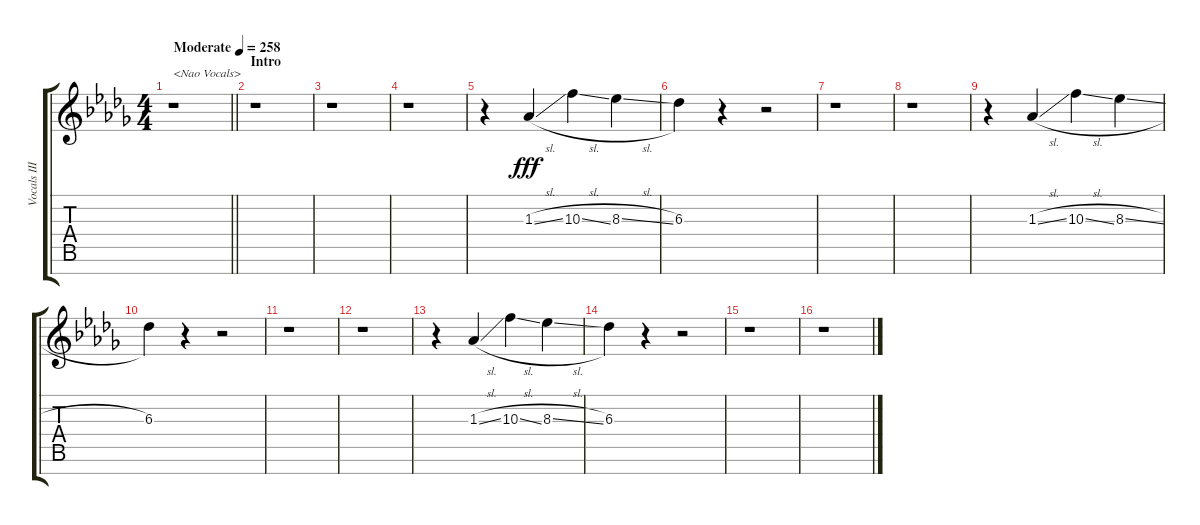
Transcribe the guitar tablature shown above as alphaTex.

\track ("Vocals III" "Vocals III") {instrument voiceoohs}
\staff {score tabs}
\tuning (E5 B4 G4 D4 A3 E3 B2) {hide}
\ts (4 4)
\tempo (258 "Moderate")
\clef g2
\barLineRight lightlight
\ks db
r.1{txt "<Nao Vocals>" dy fff instrument voiceoohs} |
\section ("" "Intro")
r.1 |
r.1 |
r.1 |
r.4 1.3{sl}.4 10.3{sl}.4 8.3{sl}.4 |
6.3.4 r.4 r.2 |
r.1 |
r.1 |
r.4 1.3{sl}.4 10.3{sl}.4 8.3{sl}.4 |
6.3.4 r.4 r.2 |
r.1 |
r.1 |
r.4 1.3{sl}.4 10.3{sl}.4 8.3{sl}.4 |
6.3.4 r.4 r.2 |
r.1 |
r.1
